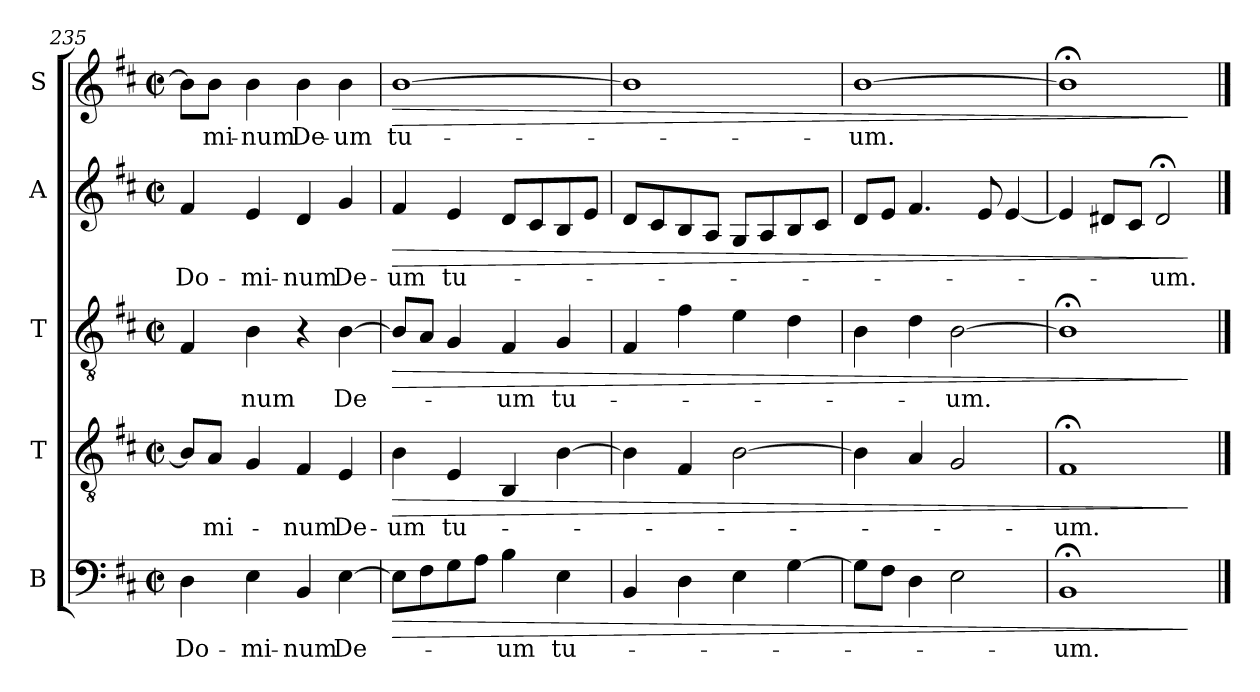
**kern	**text	**dynam	**kern	**text	**dynam	**kern	**text	**dynam	**kern	**text	**dynam	**kern	**text	**dynam
*part5	*part5	*part5	*part4	*part4	*part4	*part3	*part3	*part3	*part2	*part2	*part2	*part1	*part1	*part1
*staff5	*staff5	*staff5	*staff4	*staff4	*staff4	*staff3	*staff3	*staff3	*staff2	*staff2	*staff2	*staff1	*staff1	*staff1
*I"B	*	*	*I"T	*	*	*I"T	*	*	*I"A	*	*	*I"S	*	*
!!LO:PB:g=z
*clefF4	*	*	*clefGv2	*	*	*clefGv2	*	*	*clefG2	*	*	*clefG2	*	*
*k[f#c#]	*	*	*k[f#c#]	*	*	*k[f#c#]	*	*	*k[f#c#]	*	*	*k[f#c#]	*	*
*M2/2	*	*	*M2/2	*	*	*M2/2	*	*	*M2/2	*	*	*M2/2	*	*
*met(c|)	*	*	*met(c|)	*	*	*met(c|)	*	*	*met(c|)	*	*	*met(c|)	*	*
=235	=235	=235	=235	=235	=235	=235	=235	=235	=235	=235	=235	=235	=235	=235
!	!LO:LY:b	!	!	!	!	!	!	!	!	!LO:LY:b	!	!	!	!
4D\	Do-	.	8B/L]	.	.	4F#/	.	.	4f#/	Do-	.	8b\L]	.	.
!	!	!	!	!LO:LY:b	!	!	!	!	!	!	!	!	!LO:LY:b	!
.	.	.	8A/J	-mi-	.	.	.	.	.	.	.	8b\J	-mi-	.
!	!LO:LY:b	!	!	!	!	!	!LO:LY:b	!	!	!LO:LY:b	!	!	!LO:LY:b	!
4E\	-mi-	.	4G/	.	.	4B\	-num	.	4e/	-mi-	.	4b\	-num	.
!	!LO:LY:b	!	!	!LO:LY:b	!	!	!	!	!	!LO:LY:b	!	!	!LO:LY:b	!
4BB/	-num	.	4F#/	-num	.	4r	.	.	4d/	-num	.	4b\	De-	.
!	!LO:LY:b	!	!	!LO:LY:b	!	!	!LO:LY:b	!	!	!LO:LY:b	!	!	!LO:LY:b	!
[4E\	De-	.	4E/	De-	.	[4B\	De-	.	4g/	De-	.	4b\	-um	.
=236	=236	=236	=236	=236	=236	=236	=236	=236	=236	=236	=236	=236	=236	=236
!	!	!LO:HP:b	!	!LO:LY:b	!LO:HP:b	!	!	!LO:HP:b	!	!LO:LY:b	!LO:HP:b	!	!LO:LY:b	!LO:HP:b
8E\L]	.	>	4B\	-um	>	8B/L]	.	>	4f#/	-um	>	[1b	tu-	>
8F#\	.	.	.	.	.	8A/J	.	.	.	.	.	.	.	.
!	!	!	!	!LO:LY:b	!	!	!	!	!	!LO:LY:b	!	!	!	!
8G\	.	.	4E/	tu-	.	4G/	.	.	4e/	tu-	.	.	.	.
8A\J	.	.	.	.	.	.	.	.	.	.	.	.	.	.
!	!LO:LY:b	!	!	!	!	!	!LO:LY:b	!	!	!	!	!	!	!
4B\	-um	.	4BB/	.	.	4F#/	-um	.	8d/L	.	.	.	.	.
.	.	.	.	.	.	.	.	.	8c#/	.	.	.	.	.
!	!LO:LY:b	!	!	!	!	!	!LO:LY:b	!	!	!	!	!	!	!
4E\	tu-	.	[4B\	.	.	4G/	tu-	.	8B/	.	.	.	.	.
.	.	.	.	.	.	.	.	.	8e/J	.	.	.	.	.
=237	=237	=237	=237	=237	=237	=237	=237	=237	=237	=237	=237	=237	=237	=237
*	*	*	*	*	*	*	*	*	*	*	*	*MM100	*	*
4BB/	.	.	4B\]	.	.	4F#/	.	.	8d/L	.	.	1b]	.	.
.	.	.	.	.	.	.	.	.	8c#/	.	.	.	.	.
4D\	.	.	4F#/	.	.	4f#\	.	.	8B/	.	.	.	.	.
.	.	.	.	.	.	.	.	.	8A/J	.	.	.	.	.
4E\	.	.	[2B\	.	.	4e\	.	.	8G/L	.	.	.	.	.
.	.	.	.	.	.	.	.	.	8A/	.	.	.	.	.
[4G\	.	.	.	.	.	4d\	.	.	8B/	.	.	.	.	.
.	.	.	.	.	.	.	.	.	8c#/J	.	.	.	.	.
=238	=238	=238	=238	=238	=238	=238	=238	=238	=238	=238	=238	=238	=238	=238
*	*	*	*	*	*	*	*	*	*	*	*	*MM90	*	*
!	!	!	!	!	!	!	!	!	!	!	!	!	!LO:LY:b	!
8G\L]	.	.	4B\]	.	.	4B\	.	.	8d/L	.	.	[1b	-um.	.
8F#\J	.	.	.	.	.	.	.	.	8e/J	.	.	.	.	.
4D\	.	.	4A/	.	.	4d\	.	.	4.f#/	.	.	.	.	.
!	!	!	!	!	!	!	!LO:LY:b	!	!	!	!	!	!	!
2E\	.	.	2G/	.	.	[2B\	-um.	.	.	.	.	.	.	.
.	.	.	.	.	.	.	.	.	8e/	.	.	.	.	.
.	.	.	.	.	.	.	.	.	[4e/	.	.	.	.	.
=239	=239	=239	=239	=239	=239	=239	=239	=239	=239	=239	=239	=239	=239	=239
*	*	*	*	*	*	*	*	*	*	*	*	*MM70	*	*
!	!LO:LY:b	!	!	!LO:LY:b	!	!	!	!	!	!	!	!	!	!
1BB;<	-um.	.	1F#;<	-um.	.	1B;<]	.	.	4e/]	.	.	1b;<]	.	.
.	.	.	.	.	.	.	.	.	8d#X/L	.	.	.	.	.
.	.	.	.	.	.	.	.	.	8c#/J	.	.	.	.	.
!	!	!	!	!	!	!	!	!	!	!LO:LY:b	!	!	!	!
.	.	.	.	.	.	.	.	.	2d#;</	-um.	.	.	.	.
.	.	]	.	.	]	.	.	]	.	.	]	.	.	]
==	==	==	==	==	==	==	==	==	==	==	==	==	==	==
*-	*-	*-	*-	*-	*-	*-	*-	*-	*-	*-	*-	*-	*-	*-
